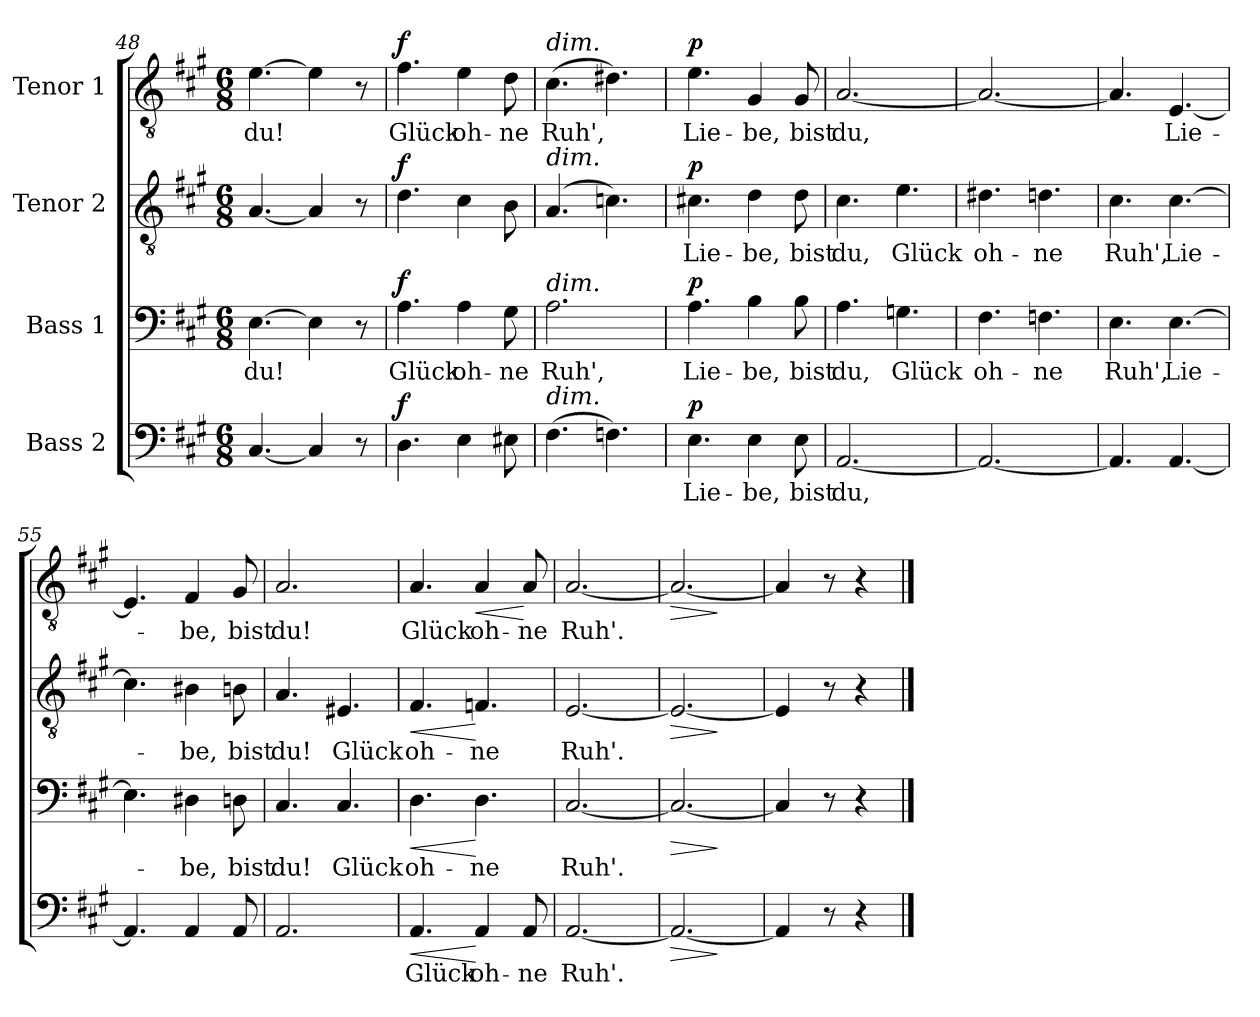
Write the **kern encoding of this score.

**kern	**text	**dynam	**kern	**text	**dynam	**kern	**text	**dynam	**kern	**text	**dynam
*part4	*part4	*part4	*part3	*part3	*part3	*part2	*part2	*part2	*part1	*part1	*part1
*staff4	*staff4	*staff4	*staff3	*staff3	*staff3	*staff2	*staff2	*staff2	*staff1	*staff1	*staff1
*I"Bass 2	*	*	*I"Bass 1	*	*	*I"Tenor 2	*	*	*I"Tenor 1	*	*
*clefF4	*	*	*clefF4	*	*	*clefGv2	*	*	*clefGv2	*	*
*k[f#c#g#]	*	*	*k[f#c#g#]	*	*	*k[f#c#g#]	*	*	*k[f#c#g#]	*	*
*M6/8	*	*	*M6/8	*	*	*M6/8	*	*	*M6/8	*	*
=48	=48	=48	=48	=48	=48	=48	=48	=48	=48	=48	=48
[4.C#/	.	.	[4.E\	du!	.	[4.A/	.	.	[4.e\	du!	.
4C#/]	.	.	4E\]	.	.	4A/]	.	.	4e\]	.	.
8r	.	.	8r	.	.	8r	.	.	8r	.	.
=49	=49	=49	=49	=49	=49	=49	=49	=49	=49	=49	=49
!	!	!LO:DY:a	!	!	!LO:DY:a	!	!	!LO:DY:a	!	!	!LO:DY:a
4.D\	.	f	4.A\	Glück	f	4.d\	.	f	4.f#\	Glück	f
4E\	.	.	4A\	oh-	.	4c#\	.	.	4e\	oh-	.
8E#X\	.	.	8G#\	-ne	.	8B\	.	.	8d\	-ne	.
=50	=50	=50	=50	=50	=50	=50	=50	=50	=50	=50	=50
!	!	!	!	!	!	!	!	!	!LO:TX:a:i:t=dim.	!	!
!	!	!	!	!	!	!LO:TX:a:i:t=dim.	!	!	!	!	!
!	!	!	!LO:TX:a:i:t=dim.	!	!	!	!	!	!	!	!
!LO:TX:a:i:t=dim.	!	!	!	!	!	!	!	!	!	!	!
(4.F#\	.	.	2.A\	Ruh',	.	(4.A/	.	.	(4.c#\	Ruh',	.
4.Fn\)	.	.	.	.	.	4.cn\)	.	.	4.d#X\)	.	.
=51	=51	=51	=51	=51	=51	=51	=51	=51	=51	=51	=51
!	!	!LO:DY:a	!	!	!LO:DY:a	!	!	!LO:DY:a	!	!	!LO:DY:a
4.E\	Lie-	p	4.A\	Lie-	p	4.c#X\	Lie-	p	4.e\	Lie-	p
4E\	-be,	.	4B\	-be,	.	4d\	-be,	.	4G#/	-be,	.
8E\	bist	.	8B\	bist	.	8d\	bist	.	8G#/	bist	.
=52	=52	=52	=52	=52	=52	=52	=52	=52	=52	=52	=52
[2.AA/	du,	.	4.A\	du,	.	4.c#\	du,	.	[2.A/	du,	.
.	.	.	4.Gn\	Glück	.	4.e\	Glück	.	.	.	.
=53	=53	=53	=53	=53	=53	=53	=53	=53	=53	=53	=53
2.AA/_	.	.	4.F#\	oh-	.	4.d#X\	oh-	.	2.A/_	.	.
.	.	.	4.Fn\	-ne	.	4.dn\	-ne	.	.	.	.
!!LO:LB:g=z
=54	=54	=54	=54	=54	=54	=54	=54	=54	=54	=54	=54
4.AA/]	.	.	4.E\	Ruh',	.	4.c#\	Ruh',	.	4.A/]	.	.
[4.AA/	.	.	[4.E\	Lie-	.	[4.c#\	Lie-	.	[4.E/	Lie-	.
=55	=55	=55	=55	=55	=55	=55	=55	=55	=55	=55	=55
4.AA/]	.	.	4.E\]	.	.	4.c#\]	.	.	4.E/]	.	.
4AA/	.	.	4D#X\	-be,	.	4B#X\	-be,	.	4F#/	-be,	.
8AA/	.	.	8Dn\	bist	.	8Bn\	bist	.	8G#/	bist	.
=56	=56	=56	=56	=56	=56	=56	=56	=56	=56	=56	=56
2.AA/	.	.	4.C#/	du!	.	4.A/	du!	.	2.A/	du!	.
.	.	.	4.C#/	Glück	.	4.E#X/	Glück	.	.	.	.
=57	=57	=57	=57	=57	=57	=57	=57	=57	=57	=57	=57
!	!	!LO:HP:b	!	!	!LO:HP:b	!	!	!LO:HP:b	!	!	!
4.AA/	Glück	<	4.D\	oh-	<	4.F#/	oh-	<	4.A/	Glück	.
!	!	!	!	!	!	!	!	!	!	!	!LO:HP:b
4AA/	oh-	[	4.D\	-ne	[	4.Fn/	-ne	[	4A/	oh-	<
8AA/	-ne	.	.	.	.	.	.	.	8A/	-ne	[
=58	=58	=58	=58	=58	=58	=58	=58	=58	=58	=58	=58
[2.AA/	Ruh'.	.	[2.C#/	Ruh'.	.	[2.E/	Ruh'.	.	[2.A/	Ruh'.	.
=59	=59	=59	=59	=59	=59	=59	=59	=59	=59	=59	=59
!	!	!LO:HP:b	!	!	!LO:HP:b	!	!	!LO:HP:b	!	!	!LO:HP:b
2.AA/_	.	>	2.C#/_	.	>	2.E/_	.	>	2.A/_	.	>
.	.	]	.	.	]	.	.	]	.	.	]
=60	=60	=60	=60	=60	=60	=60	=60	=60	=60	=60	=60
4AA/]	.	.	4C#/]	.	.	4E/]	.	.	4A/]	.	.
8r	.	.	8r	.	.	8r	.	.	8r	.	.
4r	.	.	4r	.	.	4r	.	.	4r	.	.
==	==	==	==	==	==	==	==	==	==	==	==
*-	*-	*-	*-	*-	*-	*-	*-	*-	*-	*-	*-
